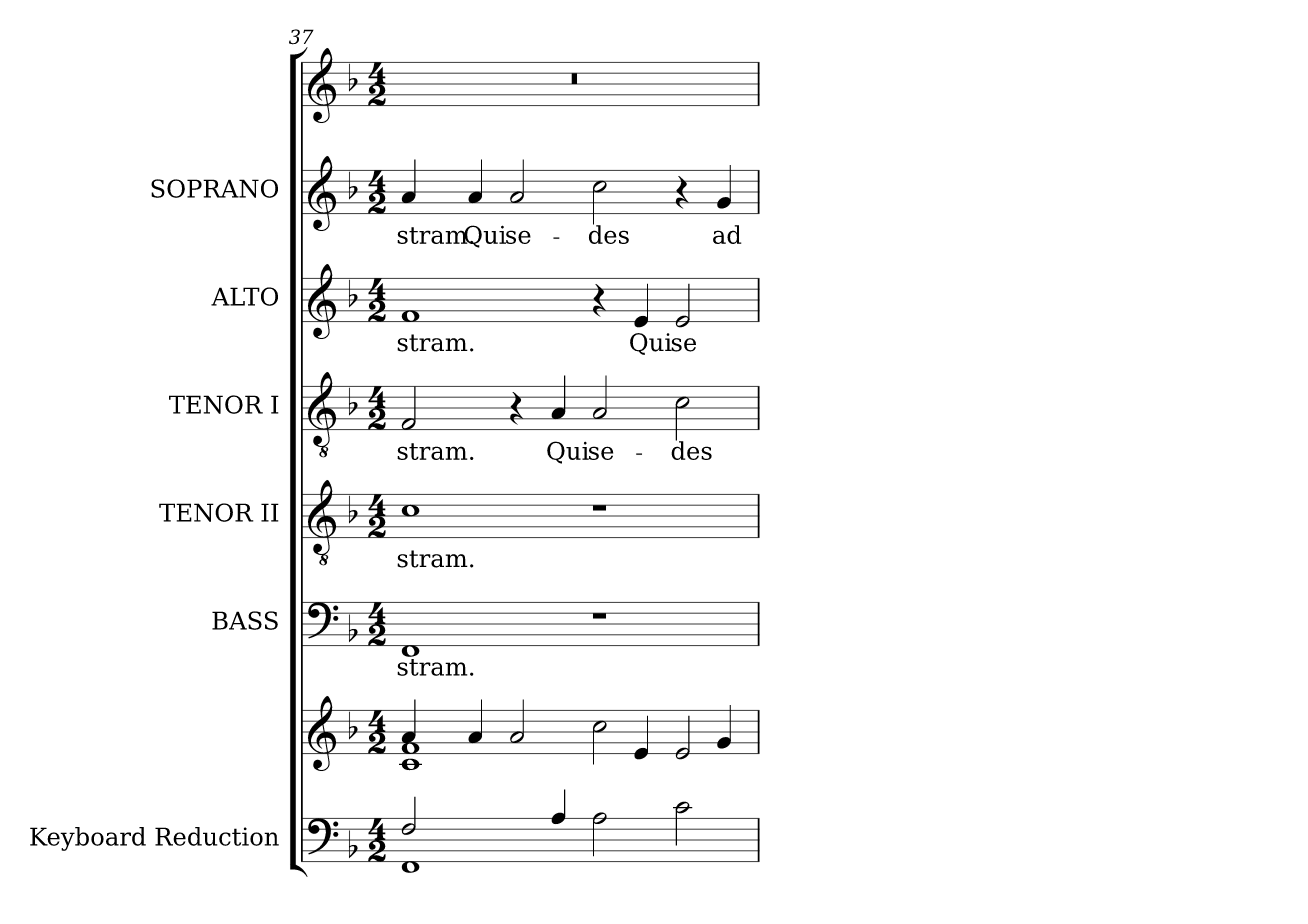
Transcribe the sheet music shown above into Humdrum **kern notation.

**kern	**kern	**kern	**text	**kern	**text	**kern	**text	**kern	**text	**kern	**text	**kern
*part7	*part7	*part6	*part6	*part5	*part5	*part4	*part4	*part3	*part3	*part2	*part2	*part1
*staff8	*staff7	*staff6	*staff6	*staff5	*staff5	*staff4	*staff4	*staff3	*staff3	*staff2	*staff2	*staff1
*I"Keyboard Reduction	*	*I"BASS	*	*I"TENOR II	*	*I"TENOR I	*	*I"ALTO	*	*I"SOPRANO	*	*
*I'Reduc.	*	*I'B.	*	*I'T. II	*	*I'T. I	*	*I'A.	*	*I'S.	*	*
*clefF4	*clefG2	*clefF4	*	*clefGv2	*	*clefGv2	*	*clefG2	*	*clefG2	*	*clefG2
*	*	*	*	*ITrd7c12	*	*ITrd7c12	*	*	*	*	*	*
*k[b-]	*k[b-]	*k[b-]	*	*k[b-]	*	*k[b-]	*	*k[b-]	*	*k[b-]	*	*k[b-]
*F:	*F:	*F:	*	*F:	*	*F:	*	*F:	*	*F:	*	*F:
*M4/2	*M4/2	*M4/2	*	*M4/2	*	*M4/2	*	*M4/2	*	*M4/2	*	*M4/2
=37	=37	=37	=37	=37	=37	=37	=37	=37	=37	=37	=37	=37
*^	*^	*	*	*	*	*	*	*	*	*	*	*
*	*^	*	*	*	*	*	*	*	*	*	*	*	*	*
!	!	!	!	!	!	!LO:LY:b:color=#000000	!	!	!	!	!	!	!	!	!
!	!	!	!	!	!	!	!	!LO:LY:b:color=#000000	!	!	!	!	!	!	!
!	!	!	!	!	!	!	!	!	!	!LO:LY:b:color=#000000	!	!	!	!	!
!	!	!	!	!	!	!	!	!	!	!	!	!LO:LY:b:color=#000000	!	!	!
!	!	!	!	!	!	!	!	!	!	!	!	!	!	!LO:LY:b:color=#000000	!LO:N:vis=1
2Fi/	1FFi	1ryy	4ai/	1ci 1fi	1FFi	-stram.	1Ci	-stram.	2FFi/	-stram.	1fi	-stram.	4ai/	-stram.	0r
!	!	!	!	!	!	!	!	!	!	!	!	!	!	!LO:LY:b:color=#000000	!
.	.	.	4ai/	.	.	.	.	.	.	.	.	.	4ai/	Qui	.
!	!	!	!	!	!	!	!	!	!	!	!	!	!	!LO:LY:b:color=#000000	!
4ryy	.	.	2ai/	.	.	.	.	.	4r	.	.	.	2ai/	se-	.
!	!	!	!	!	!	!	!	!	!	!LO:LY:b:color=#000000	!	!	!	!	!
4Ai/	.	.	.	.	.	.	.	.	4AAi/	Qui	.	.	.	.	.
!	!	!	!	!	!	!	!	!	!	!LO:LY:b:color=#000000	!	!	!	!	!
!	!	!	!	!	!	!	!	!	!	!	!	!	!	!LO:LY:b:color=#000000	!
2Ai\	1ryy	1ryy	2cci\	4ryy	1r	.	1r	.	2AAi/	se-	4r	.	2cci\	-des	.
!	!	!	!	!	!	!	!	!	!	!	!	!LO:LY:b:color=#000000	!	!	!
.	.	.	.	4ei/	.	.	.	.	.	.	4ei/	Qui	.	.	.
!	!	!	!	!	!	!	!	!	!	!LO:LY:b:color=#000000	!	!	!	!	!
!	!	!	!	!	!	!	!	!	!	!	!	!LO:LY:b:color=#000000	!	!	!
2ci\	.	.	4ryy	2ei/	.	.	.	.	2Ci\	-des	2ei/	se-	4r	.	.
!	!	!	!	!	!	!	!	!	!	!	!	!	!	!LO:LY:b:color=#000000	!
.	.	.	4gi/	.	.	.	.	.	.	.	.	.	4gi/	ad	.
*v	*v	*v	*	*	*	*	*	*	*	*	*	*	*	*	*
*	*v	*v	*	*	*	*	*	*	*	*	*	*	*
=	=	=	=	=	=	=	=	=	=	=	=	=
*-	*-	*-	*-	*-	*-	*-	*-	*-	*-	*-	*-	*-
